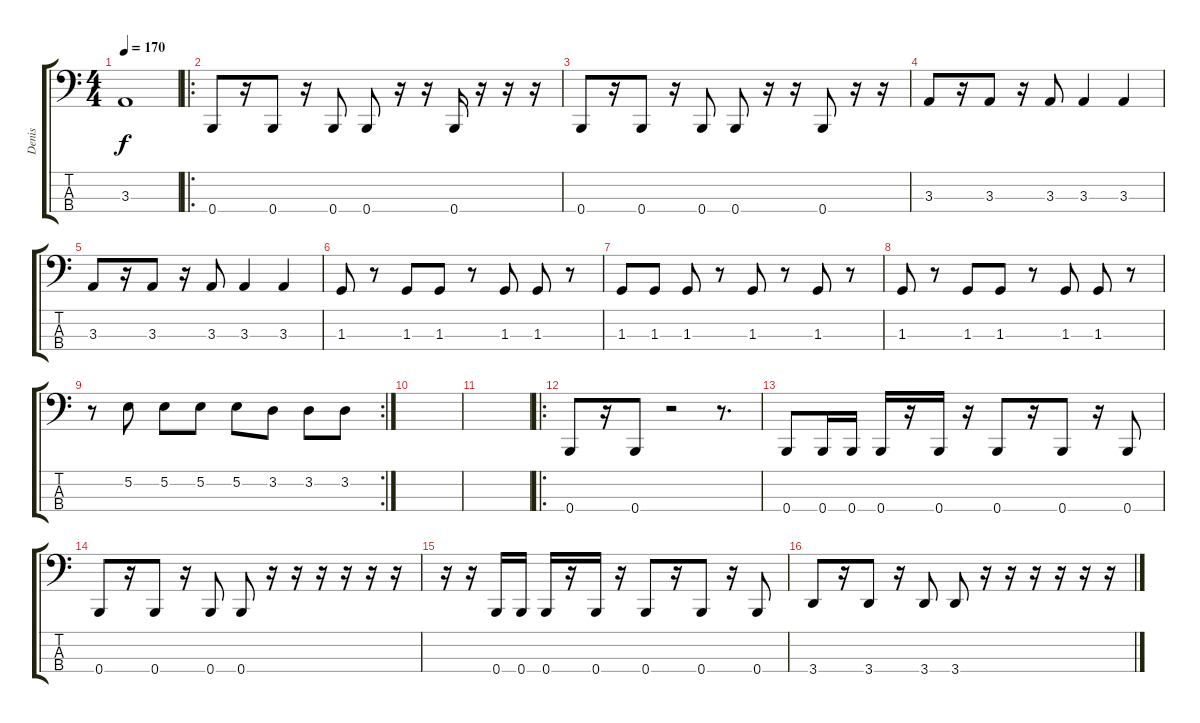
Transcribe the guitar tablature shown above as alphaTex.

\track ("Denis" "Denis") {instrument electricbasspick}
\staff {score tabs}
\tuning (E2 B1 Gb1 B0) {hide}
\ts (4 4)
\tempo 170
\clef f4
\ks c
3.3{t}.1{dy f} |
\ro
0.4.8 r.16 0.4.8 r.16 0.4.8 0.4.8 r.16 r.16 0.4.16 r.16 r.16 r.16 |
0.4.8 r.16 0.4.8 r.16 0.4.8 0.4.8 r.16 r.16 0.4.8 r.16 r.16 |
3.3.8 r.16 3.3.8 r.16 3.3.8 3.3.4 3.3.4 |
3.3.8 r.16 3.3.8 r.16 3.3.8 3.3.4 3.3.4 |
1.3.8 r.8 1.3.8 1.3.8 r.8 1.3.8 1.3.8 r.8 |
1.3.8 1.3.8 1.3.8 r.8 1.3.8 r.8 1.3.8 r.8 |
1.3.8 r.8 1.3.8 1.3.8 r.8 1.3.8 1.3.8 r.8 |
\rc 2
r.8 5.2.8 5.2.8 5.2.8 5.2.8 3.2.8 3.2.8 3.2.8 |
|
|
\ro
0.4.8 r.16 0.4.8 r.2 r.8{d} |
0.4.8 0.4.16 0.4.16 0.4.16 r.16 0.4.16 r.16 0.4.8 r.16 0.4.8 r.16 0.4.8 |
0.4.8 r.16 0.4.8 r.16 0.4.8 0.4.8 r.16 r.16 r.16 r.16 r.16 r.16 |
r.16 r.16 0.4.16 0.4.16 0.4.16 r.16 0.4.16 r.16 0.4.8 r.16 0.4.8 r.16 0.4.8 |
3.4.8 r.16 3.4.8 r.16 3.4.8 3.4.8 r.16 r.16 r.16 r.16 r.16 r.16
